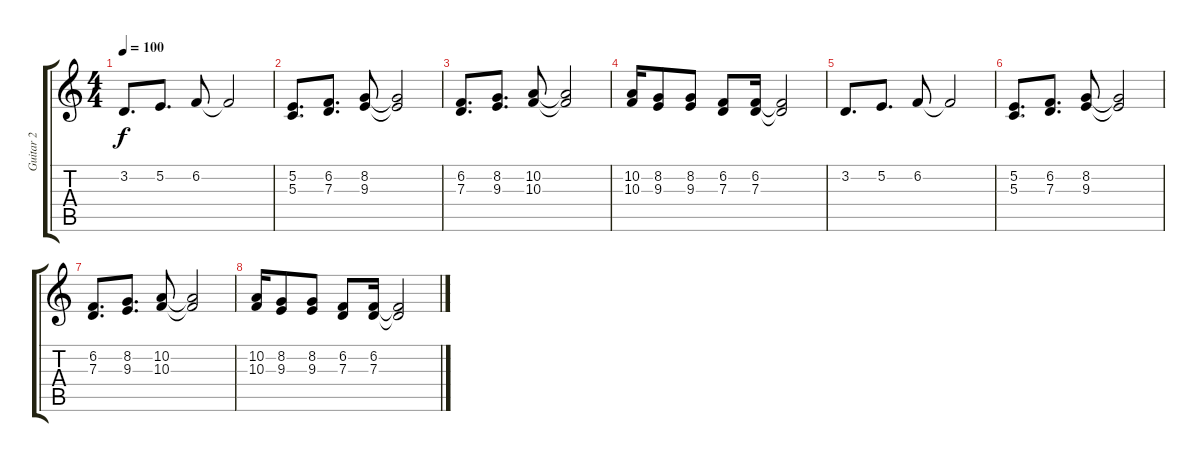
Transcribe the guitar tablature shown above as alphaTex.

\track ("Guitar 2" "Guitar 2") {instrument clavinet}
\staff {score tabs}
\tuning (E4 B3 G3 D3 A2 E2) {hide}
\ts (4 4)
\tempo 100
\clef g2
\ks c
3.2.8{d dy f} 5.2.8{d} 6.2.8 6.2{t}.2 |
(5.2 5.3).8{d} (6.2 7.3).8{d} (8.2 9.3).8 (8.2{t} 9.3{t}).2 |
(6.2 7.3).8{d} (8.2 9.3).8{d} (10.2 10.3).8 (10.2{t} 10.3{t}).2 |
(10.2 10.3).16 (8.2 9.3).8 (8.2 9.3).8 (6.2 7.3).8 (6.2 7.3).16 (6.2{t} 7.3{t}).2 |
3.2.8{d} 5.2.8{d} 6.2.8 6.2{t}.2 |
(5.2 5.3).8{d} (6.2 7.3).8{d} (8.2 9.3).8 (8.2{t} 9.3{t}).2 |
(6.2 7.3).8{d} (8.2 9.3).8{d} (10.2 10.3).8 (10.2{t} 10.3{t}).2 |
(10.2 10.3).16 (8.2 9.3).8 (8.2 9.3).8 (6.2 7.3).8 (6.2 7.3).16 (6.2{t} 7.3{t}).2
